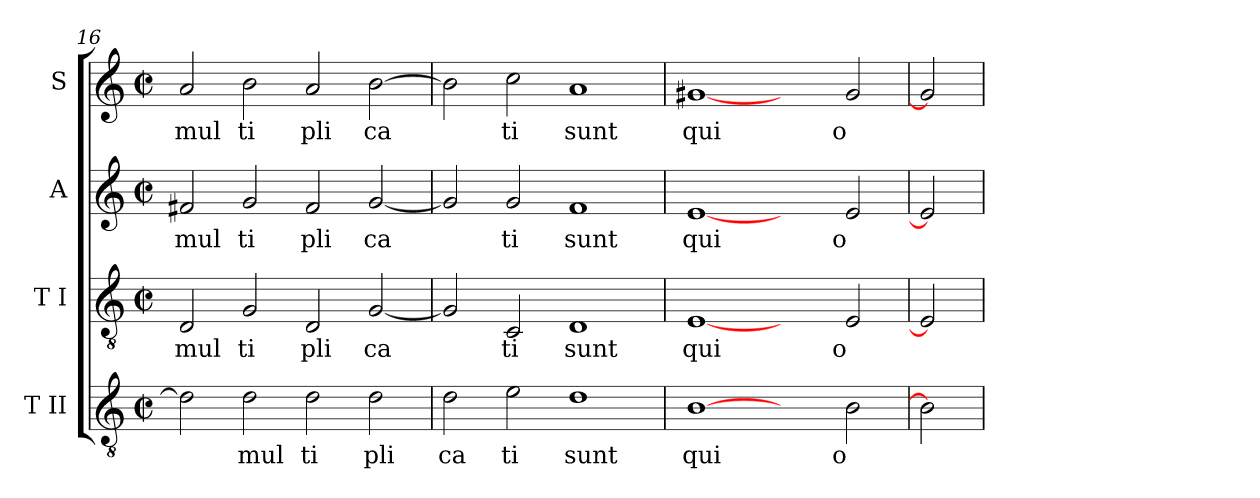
**kern	**text	**kern	**text	**kern	**text	**kern	**text
*part4	*part4	*part3	*part3	*part2	*part2	*part1	*part1
*staff4	*staff4	*staff3	*staff3	*staff2	*staff2	*staff1	*staff1
*I"T II	*	*I"T I	*	*I"A	*	*I"S	*
*clefGv2	*	*clefGv2	*	*clefG2	*	*clefG2	*
*M2/2	*	*M2/2	*	*M2/2	*	*M2/2	*
*met(c|)	*	*met(c|)	*	*met(c|)	*	*met(c|)	*
=16	=16	=16	=16	=16	=16	=16	=16
!	!	!	!LO:LY:b:cj	!	!LO:LY:b:cj	!	!LO:LY:b:cj
2d\]	.	2D/	mul	2f#X/	mul	2a/	mul
!	!LO:LY:b:cj	!	!LO:LY:b:cj	!	!LO:LY:b:cj	!	!LO:LY:b:cj
2d\	mul	2G/	ti	2g/	ti	2b\	ti
!	!LO:LY:b:cj	!	!LO:LY:b:cj	!	!LO:LY:b:cj	!	!LO:LY:b:cj
2d\	ti	2D/	pli	2f#/	pli	2a/	pli
!	!LO:LY:b:cj	!	!LO:LY:b:cj	!	!LO:LY:b:cj	!	!LO:LY:b:cj
2d\	pli	[<2G/	ca	[<2g/	ca	[>2b\	ca
=17	=17	=17	=17	=17	=17	=17	=17
!	!LO:LY:b:cj	!	!	!	!	!	!
2d\	ca	2G/]	.	2g/]	.	2b\]	.
!	!LO:LY:b:cj	!	!LO:LY:b:cj	!	!LO:LY:b:cj	!	!LO:LY:b:cj
2e\	ti	2C/	ti	2g/	ti	2cc\	ti
!	!LO:LY:b:cj	!	!LO:LY:b:cj	!	!LO:LY:b:cj	!	!LO:LY:b:cj
1d	sunt	1D	sunt	1f	sunt	1a	sunt
=18	=18	=18	=18	=18	=18	=18	=18
!	!LO:LY:b:cj	!	!LO:LY:b:cj	!	!LO:LY:b:cj	!	!LO:LY:b:cj
[1B	qui	[1E	qui	[1e	qui	[1g#X	qui
2ryy	.	2ryy	.	2ryy	.	2ryy	.
!	!LO:LY:b:cj	!	!LO:LY:b:cj	!	!LO:LY:b:cj	!	!LO:LY:b:cj
2B\	o	2E/	o	2e/	o	2g#/	o
=19	=19	=19	=19	=19	=19	=19	=19
2B]	.	2E]	.	2e]	.	2g#]	.
=	=	=	=	=	=	=	=
*-	*-	*-	*-	*-	*-	*-	*-
